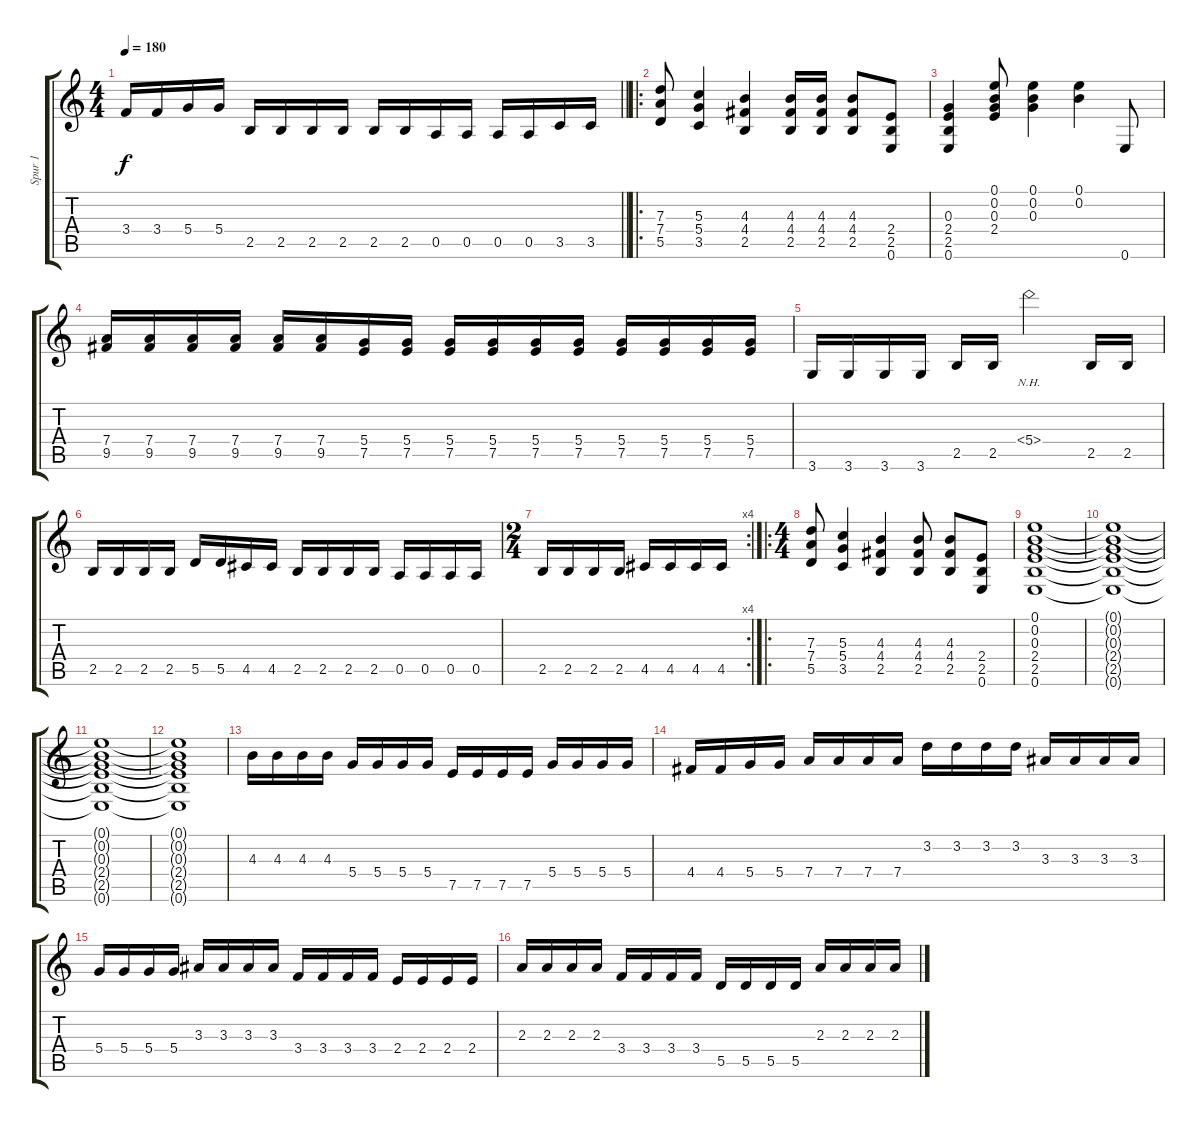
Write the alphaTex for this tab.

\track ("Spur 1" "Spur 1") {instrument distortionguitar}
\staff {score tabs}
\tuning (E4 B3 G3 D3 A2 E2) {hide}
\ts (4 4)
\tempo 180
\clef g2
\barLineRight lightlight
\ks c
3.4.16{dy f} 3.4.16 5.4.16 5.4.16 2.5.16 2.5.16 2.5.16 2.5.16 2.5.16 2.5.16 0.5.16 0.5.16 0.5.16 0.5.16 3.5.16 3.5.16 |
\ro
(7.3 7.4 5.5).8 (5.3 5.4 3.5).4 (4.3 4.4 2.5).4 (4.3 4.4 2.5).16 (4.3 4.4 2.5).16 (4.3 4.4 2.5).8 (2.4 2.5 0.6).8 |
(0.3 2.4 2.5 0.6).4 (0.1 0.2 0.3 2.4).8 (0.1 0.2 0.3).4 (0.1 0.2).4 0.6.8 |
(7.4 9.5).16 (7.4 9.5).16 (7.4 9.5).16 (7.4 9.5).16 (7.4 9.5).16 (7.4 9.5).16 (5.4 7.5).16 (5.4 7.5).16 (5.4 7.5).16 (5.4 7.5).16 (5.4 7.5).16 (5.4 7.5).16 (5.4 7.5).16 (5.4 7.5).16 (5.4 7.5).16 (5.4 7.5).16 |
3.6.16 3.6.16 3.6.16 3.6.16 2.5.16 2.5.16 5.4{nh}.2 2.5.16 2.5.16 |
2.5.16 2.5.16 2.5.16 2.5.16 5.5.16 5.5.16 4.5.16 4.5.16 2.5.16 2.5.16 2.5.16 2.5.16 0.5.16 0.5.16 0.5.16 0.5.16 |
\rc 4
\ts (2 4)
2.5.16 2.5.16 2.5.16 2.5.16 4.5.16 4.5.16 4.5.16 4.5.16 |
\ro
\ts (4 4)
(7.3 7.4 5.5).8 (5.3 5.4 3.5).4 (4.3 4.4 2.5).4 (4.3 4.4 2.5).8 (4.3 4.4 2.5).8 (2.4 2.5 0.6).8 |
(0.1 0.2 0.3 2.4 2.5 0.6).1 |
(0.1{t} 0.2{t} 0.3{t} 2.4{t} 2.5{t} 0.6{t}).1 |
(0.1{t} 0.2{t} 0.3{t} 2.4{t} 2.5{t} 0.6{t}).1 |
(0.1{t} 0.2{t} 0.3{t} 2.4{t} 2.5{t} 0.6{t}).1 |
4.3.16 4.3.16 4.3.16 4.3.16 5.4.16 5.4.16 5.4.16 5.4.16 7.5.16 7.5.16 7.5.16 7.5.16 5.4.16 5.4.16 5.4.16 5.4.16 |
4.4.16 4.4.16 5.4.16 5.4.16 7.4.16 7.4.16 7.4.16 7.4.16 3.2.16 3.2.16 3.2.16 3.2.16 3.3.16 3.3.16 3.3.16 3.3.16 |
5.4.16 5.4.16 5.4.16 5.4.16 3.3.16 3.3.16 3.3.16 3.3.16 3.4.16 3.4.16 3.4.16 3.4.16 2.4.16 2.4.16 2.4.16 2.4.16 |
2.3.16 2.3.16 2.3.16 2.3.16 3.4.16 3.4.16 3.4.16 3.4.16 5.5.16 5.5.16 5.5.16 5.5.16 2.3.16 2.3.16 2.3.16 2.3.16
